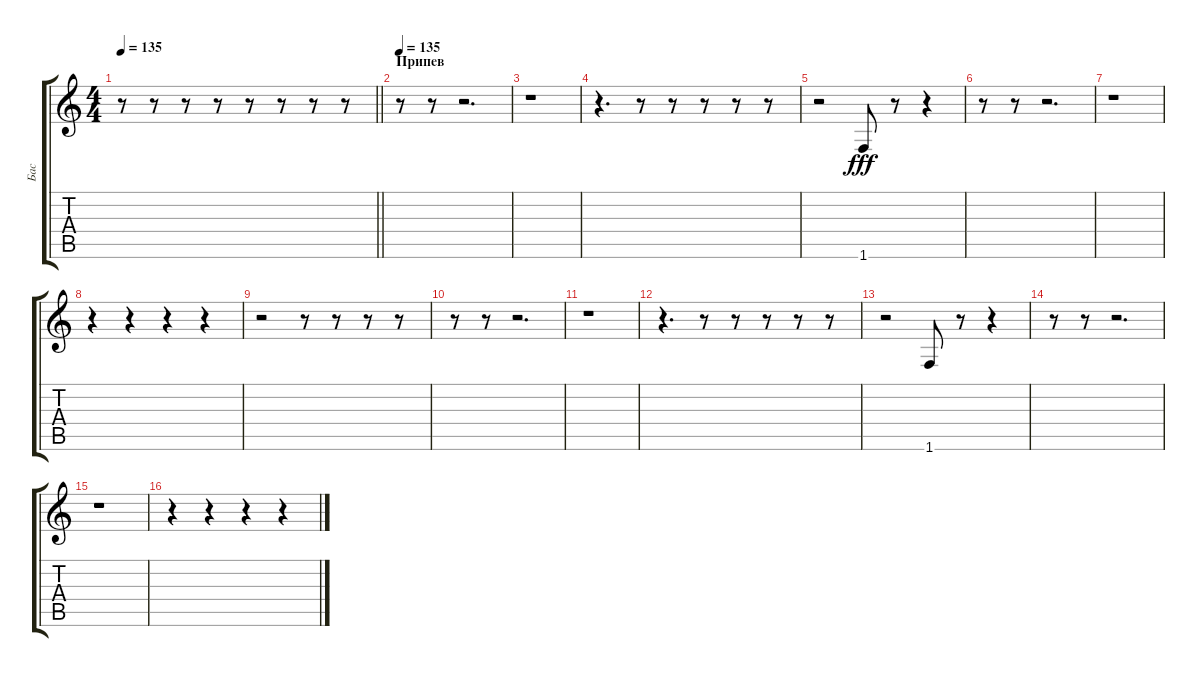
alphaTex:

\track ("Бас" "Бас") {instrument electricbassfinger}
\staff {score tabs}
\tuning (E4 B3 G3 D3 A2 E2) {hide}
\ts (4 4)
\tempo 135
\clef g2
\barLineRight lightlight
\ks c
r.8{dy f} r.8 r.8 r.8 r.8 r.8 r.8 r.8 |
\section ("" "Припев")
\tempo 135
r.8 r.8 r.2{d} |
r.1 |
r.4{d} r.8 r.8 r.8 r.8 r.8 |
r.2 1.6.8{dy fff} r.8 r.4 |
r.8 r.8 r.2{d} |
r.1 |
r.4 r.4 r.4 r.4 |
r.2 r.8 r.8 r.8 r.8 |
r.8 r.8 r.2{d} |
r.1 |
r.4{d} r.8 r.8 r.8 r.8 r.8 |
r.2 1.6.8 r.8 r.4 |
r.8 r.8 r.2{d} |
r.1 |
r.4 r.4 r.4 r.4
